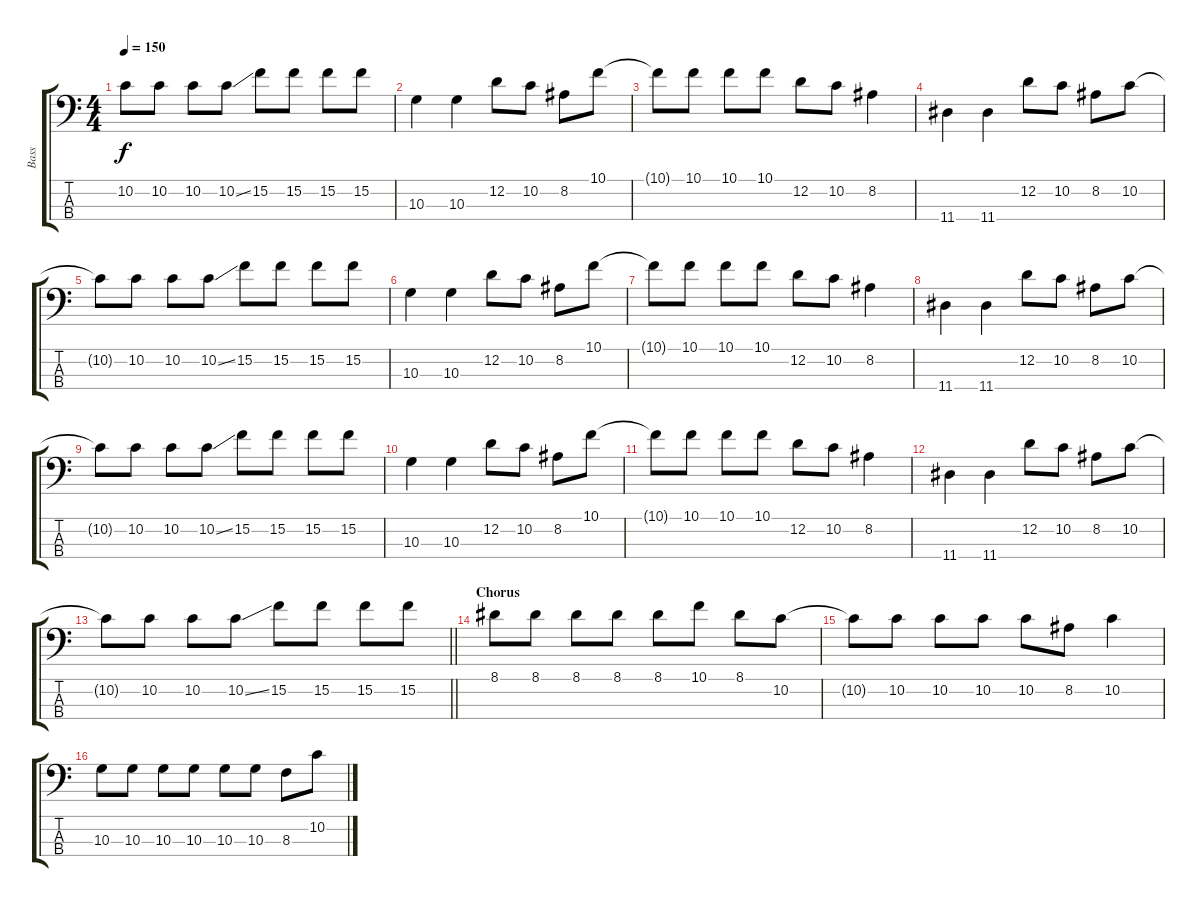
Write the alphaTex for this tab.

\track ("Bass" "Bass") {instrument electricbassfinger}
\staff {score tabs}
\tuning (G2 D2 A1 E1) {hide}
\ts (4 4)
\tempo 150
\clef f4
\ks c
10.2{t}.8{dy f} 10.2.8 10.2.8 10.2{ss}.8 15.2.8 15.2.8 15.2.8 15.2.8 |
10.3.4 10.3.4 12.2.8 10.2.8 8.2.8 10.1.8 |
10.1{t}.8 10.1.8 10.1.8 10.1.8 12.2.8 10.2.8 8.2.4 |
11.4.4 11.4.4 12.2.8 10.2.8 8.2.8 10.2.8 |
10.2{t}.8 10.2.8 10.2.8 10.2{ss}.8 15.2.8 15.2.8 15.2.8 15.2.8 |
10.3.4 10.3.4 12.2.8 10.2.8 8.2.8 10.1.8 |
10.1{t}.8 10.1.8 10.1.8 10.1.8 12.2.8 10.2.8 8.2.4 |
11.4.4 11.4.4 12.2.8 10.2.8 8.2.8 10.2.8 |
10.2{t}.8 10.2.8 10.2.8 10.2{ss}.8 15.2.8 15.2.8 15.2.8 15.2.8 |
10.3.4 10.3.4 12.2.8 10.2.8 8.2.8 10.1.8 |
10.1{t}.8 10.1.8 10.1.8 10.1.8 12.2.8 10.2.8 8.2.4 |
11.4.4 11.4.4 12.2.8 10.2.8 8.2.8 10.2.8 |
\barLineRight lightlight
10.2{t}.8 10.2.8 10.2.8 10.2{ss}.8 15.2.8 15.2.8 15.2.8 15.2.8 |
\section ("" "Chorus")
8.1.8 8.1.8 8.1.8 8.1.8 8.1.8 10.1.8 8.1.8 10.2.8 |
10.2{t}.8 10.2.8 10.2.8 10.2.8 10.2.8 8.2.8 10.2.4 |
10.3.8 10.3.8 10.3.8 10.3.8 10.3.8 10.3.8 8.3.8 10.2.8
